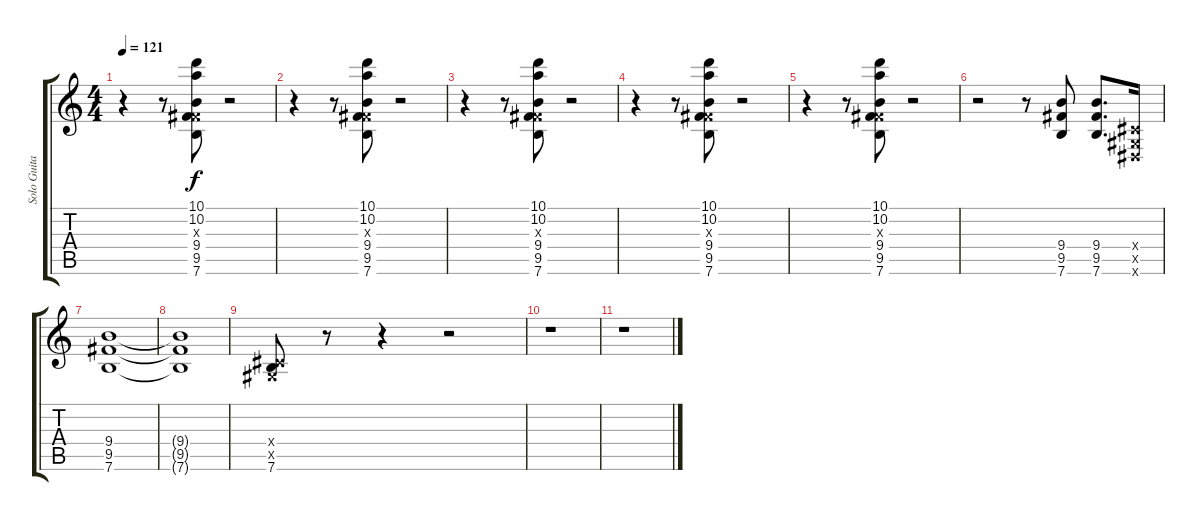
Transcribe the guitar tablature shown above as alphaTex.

\track ("Solo Guitar" "Solo Guita") {instrument overdrivenguitar}
\staff {score tabs}
\tuning (E4 B3 G3 D3 A2 E2) {hide}
\ts (4 4)
\tempo 121
\clef g2
\ks c
r.4{dy f} r.8 (10.1 10.2 -1.3{x} 9.4 9.5 7.6).8 r.2 |
r.4 r.8 (10.1 10.2 -1.3{x} 9.4 9.5 7.6).8 r.2 |
r.4 r.8 (10.1 10.2 -1.3{x} 9.4 9.5 7.6).8 r.2 |
r.4 r.8 (10.1 10.2 -1.3{x} 9.4 9.5 7.6).8 r.2 |
r.4 r.8 (10.1 10.2 -1.3{x} 9.4 9.5 7.6).8 r.2 |
r.2 r.8 (9.4 9.5 7.6).8 (9.4 9.5 7.6).8{d} (-1.4{x} -1.5{x} -1.6{x}).16 |
(9.4 9.5 7.6).1 |
(9.4{t} 9.5{t} 7.6{t}).1 |
(-1.4{x} -1.5{x} 7.6).8 r.8 r.4 r.2 |
r.1 |
r.1
